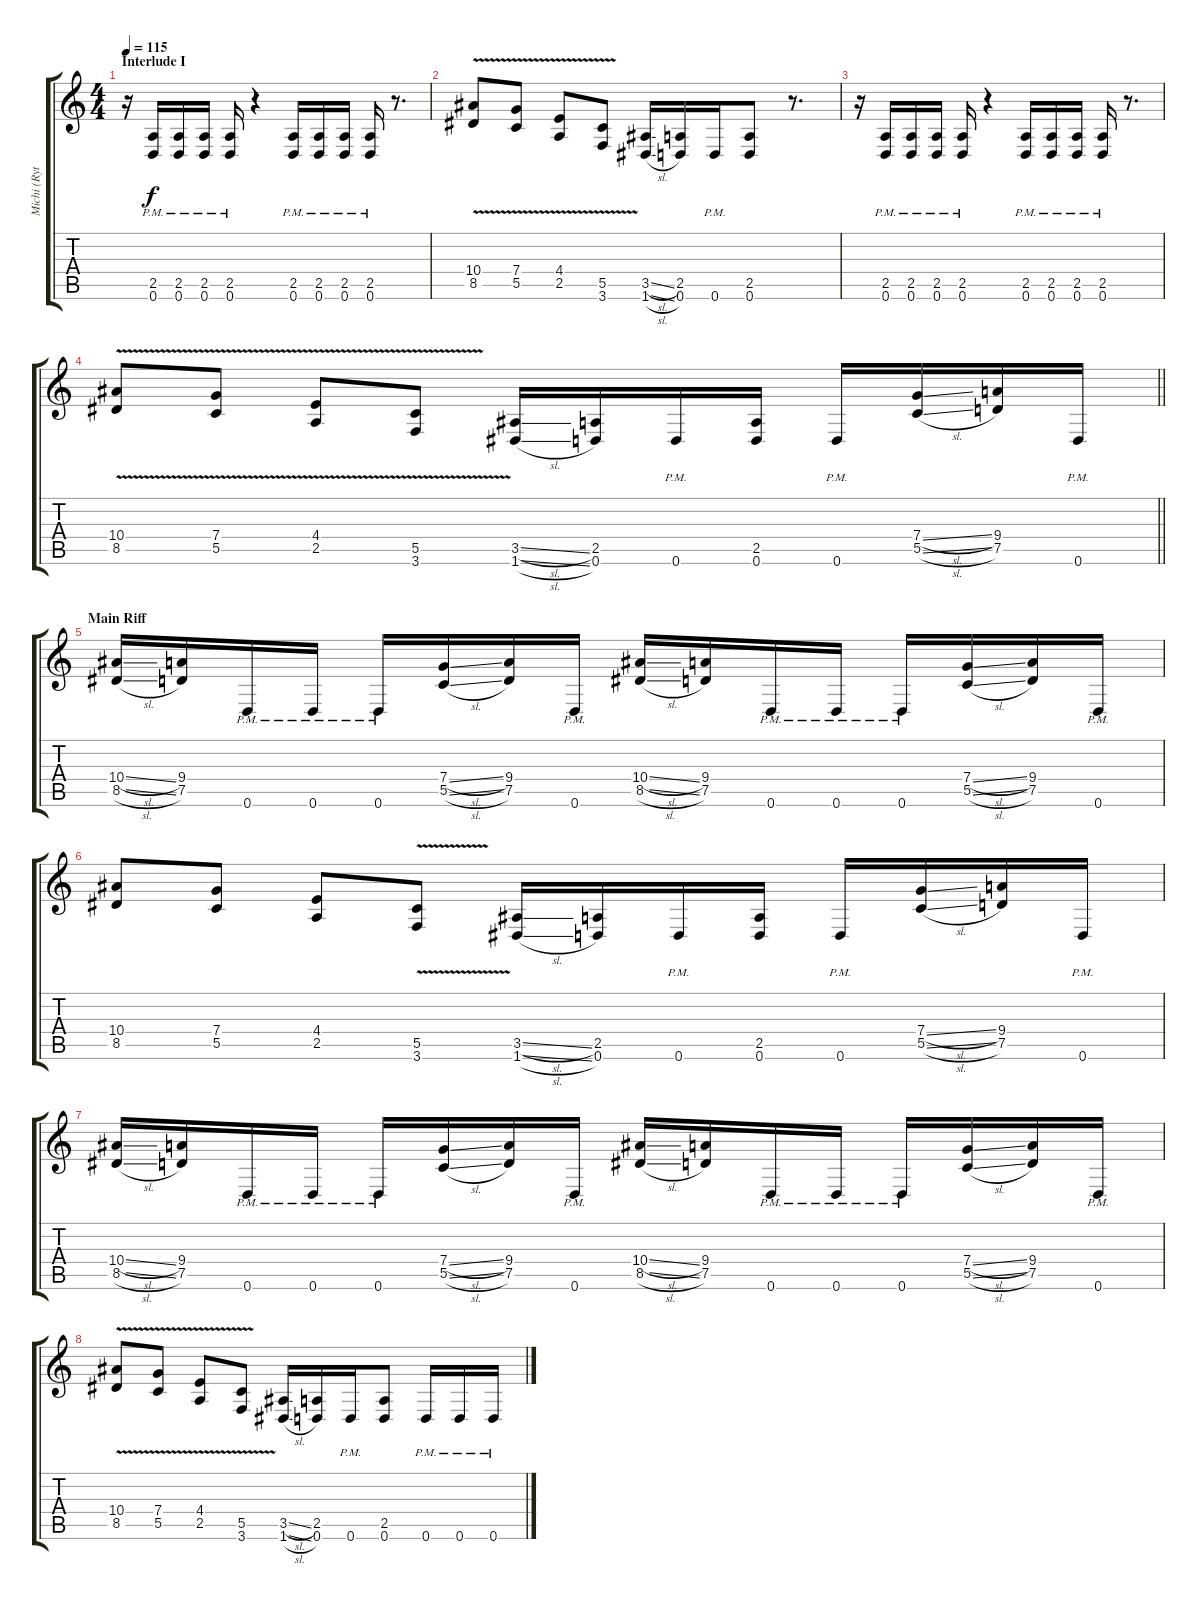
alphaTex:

\track ("Michi (Rythm Guitar I)" "Michi (Ryt") {instrument distortionguitar}
\staff {score tabs}
\tuning (D4 A3 F3 C3 G2 D2) {hide}
\ts (4 4)
\section ("" "Interlude I")
\tempo 115
\clef g2
\ks c
r.16{dy f} (2.5{pm} 0.6{pm}).16 (2.5{pm} 0.6{pm}).16 (2.5{pm} 0.6{pm}).16 (2.5{pm} 0.6{pm}).16 r.4 (2.5{pm} 0.6{pm}).16 (2.5{pm} 0.6{pm}).16 (2.5{pm} 0.6{pm}).16 (2.5{pm} 0.6{pm}).16 r.8{d} |
(10.4{v} 8.5{v}).8 (7.4{v} 5.5{v}).8 (4.4{v} 2.5{v}).8 (5.5{v} 3.6{v}).8 (3.5{sl} 1.6{sl}).16 (2.5 0.6).16 0.6{pm}.16 (2.5 0.6).8 r.8{d} |
r.16 (2.5{pm} 0.6{pm}).16 (2.5{pm} 0.6{pm}).16 (2.5{pm} 0.6{pm}).16 (2.5{pm} 0.6{pm}).16 r.4 (2.5{pm} 0.6{pm}).16 (2.5{pm} 0.6{pm}).16 (2.5{pm} 0.6{pm}).16 (2.5{pm} 0.6{pm}).16 r.8{d} |
\barLineRight lightlight
(10.4{v} 8.5{v}).8 (7.4{v} 5.5{v}).8 (4.4{v} 2.5{v}).8 (5.5{v} 3.6{v}).8 (3.5{sl} 1.6{sl}).16 (2.5 0.6).16 0.6{pm}.16 (2.5 0.6).16 0.6{pm}.16 (7.4{sl} 5.5{sl}).16 (9.4 7.5).16 0.6{pm}.16 |
\section ("" "Main Riff")
(10.4{sl} 8.5{sl}).16{volume 13 balance 0 instrument distortionguitar} (9.4 7.5).16 0.6{pm}.16 0.6{pm}.16 0.6{pm}.16 (7.4{sl} 5.5{sl}).16 (9.4 7.5).16 0.6{pm}.16 (10.4{sl} 8.5{sl}).16 (9.4 7.5).16 0.6{pm}.16 0.6{pm}.16 0.6{pm}.16 (7.4{sl} 5.5{sl}).16 (9.4 7.5).16 0.6{pm}.16 |
(10.4 8.5).8 (7.4 5.5).8 (4.4 2.5).8 (5.5{v} 3.6{v}).8 (3.5{sl} 1.6{sl}).16 (2.5 0.6).16 0.6{pm}.16 (2.5 0.6).16 0.6{pm}.16 (7.4{sl} 5.5{sl}).16 (9.4 7.5).16 0.6{pm}.16 |
(10.4{sl} 8.5{sl}).16 (9.4 7.5).16 0.6{pm}.16 0.6{pm}.16 0.6{pm}.16 (7.4{sl} 5.5{sl}).16 (9.4 7.5).16 0.6{pm}.16 (10.4{sl} 8.5{sl}).16 (9.4 7.5).16 0.6{pm}.16 0.6{pm}.16 0.6{pm}.16 (7.4{sl} 5.5{sl}).16 (9.4 7.5).16 0.6{pm}.16 |
(10.4{v} 8.5{v}).8 (7.4{v} 5.5{v}).8 (4.4{v} 2.5{v}).8 (5.5{v} 3.6{v}).8 (3.5{sl} 1.6{sl}).16 (2.5 0.6).16 0.6{pm}.16 (2.5 0.6).8 0.6{pm}.16 0.6{pm}.16 0.6{pm}.16
